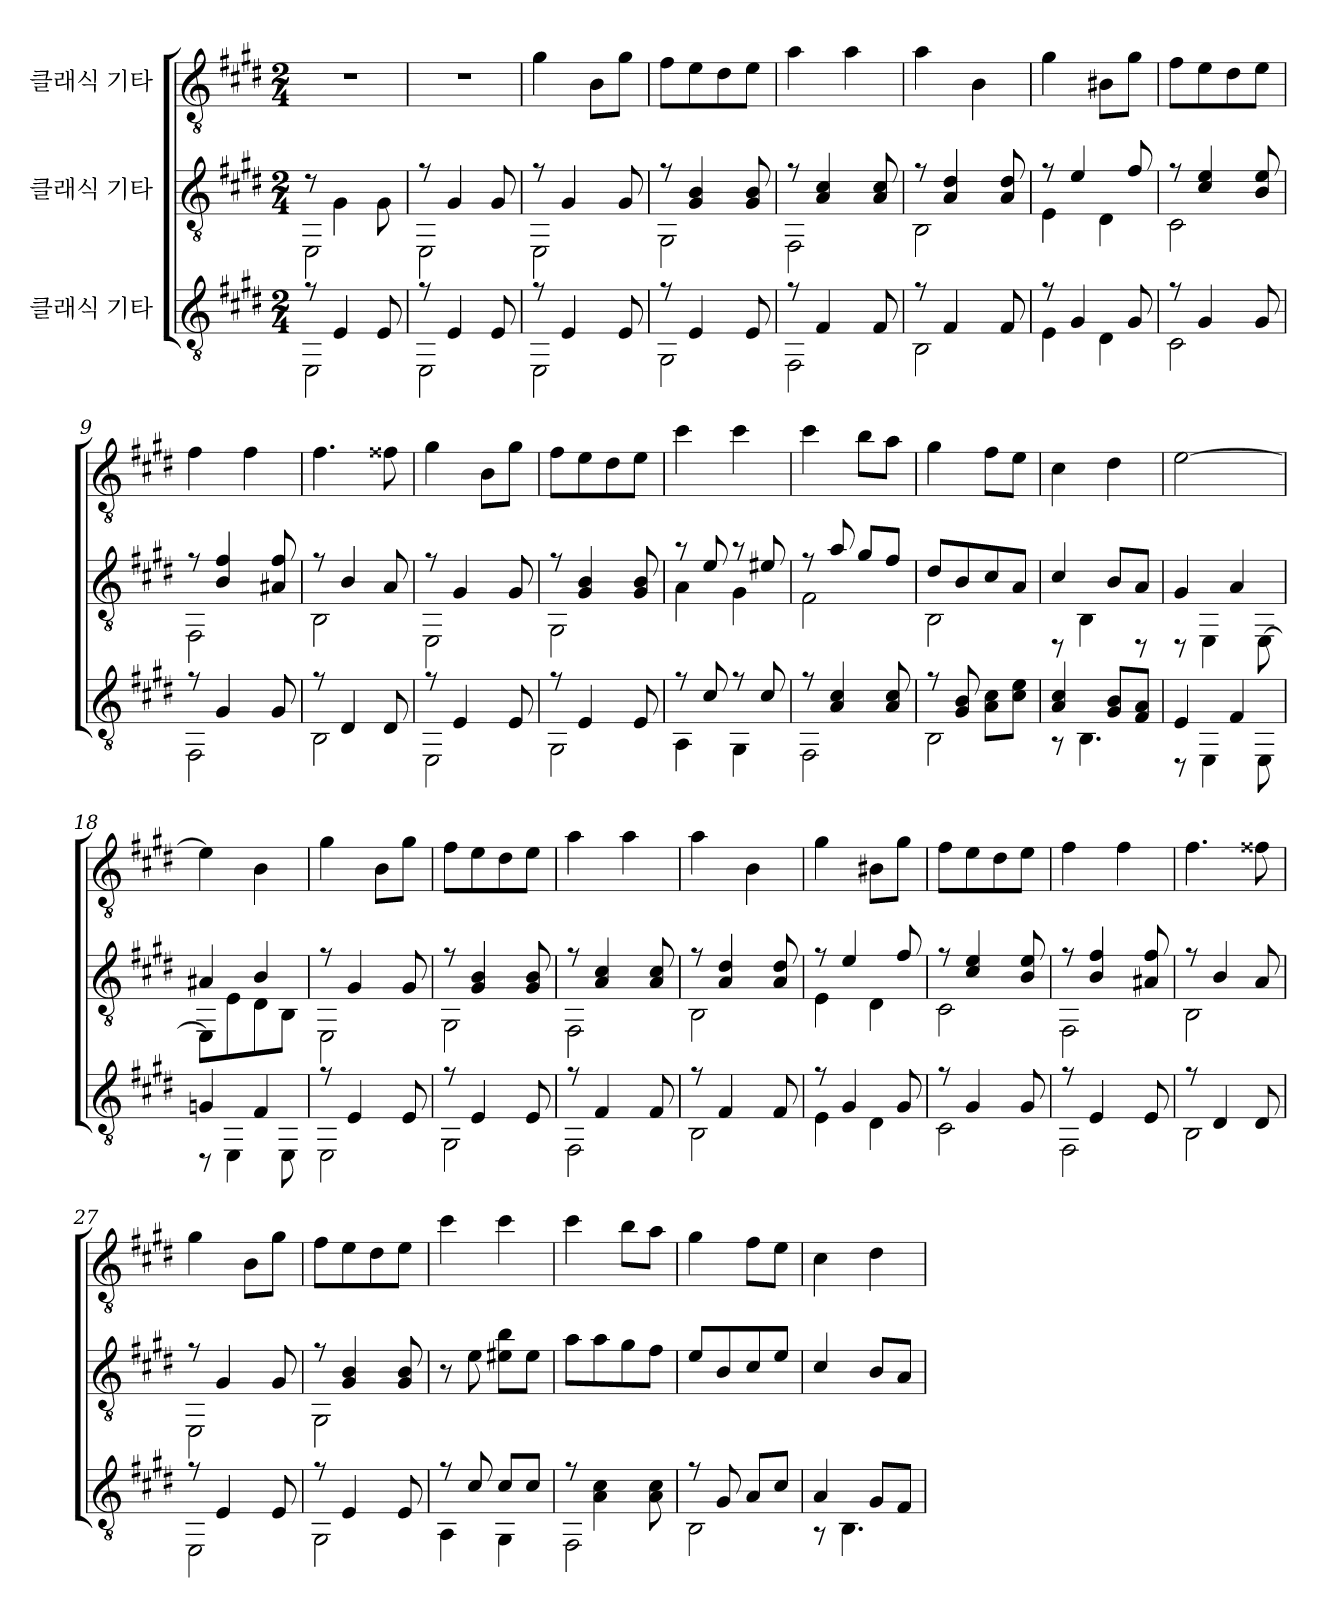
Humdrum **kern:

**kern	**kern	**kern
*part3	*part2	*part1
*staff3	*staff2	*staff1
*I"클래식 기타	*I"클래식 기타	*I"클래식 기타
*clefGv2	*clefGv2	*clefGv2
*k[f#c#g#d#]	*k[f#c#g#d#]	*k[f#c#g#d#]
*M2/4	*M2/4	*M2/4
=1	=1	=1
*^	*^	*
2EE\	8rf	2EE\	8rd	2r
.	4E/	.	4G#\	.
.	8E/	.	8G#\	.
=2	=2	=2	=2	=2
2EE\	8rf	2EE\	8rf	2r
.	4E/	.	4G#/	.
.	8E/	.	8G#/	.
=3	=3	=3	=3	=3
2EE\	8rf	2EE\	8rf	4g#\
.	4E/	.	4G#/	.
.	.	.	.	8B\L
.	8E/	.	8G#/	8g#\J
=4	=4	=4	=4	=4
2GG#\	8rf	2GG#\	8rf	8f#\L
.	4E/	.	4G#/ 4B/	8e\
.	.	.	.	8d#\
.	8E/	.	8G#/ 8B/	8e\J
=5	=5	=5	=5	=5
2FF#\	8rf	2FF#\	8rf	4a\
.	4F#/	.	4A/ 4c#/	.
.	.	.	.	4a\
.	8F#/	.	8A/ 8c#/	.
=6	=6	=6	=6	=6
2BB\	8rf	2BB\	8rf	4a\
.	4F#/	.	4A/ 4d#/	.
.	.	.	.	4B\
.	8F#/	.	8A/ 8d#/	.
=7	=7	=7	=7	=7
4E\	8rf	4E\	8rf	4g#\
.	4G#/	.	4e/	.
4D#\	.	4D#\	.	8B#X\L
.	8G#/	.	8f#/	8g#\J
=8	=8	=8	=8	=8
2C#\	8rf	2C#\	8rf	8f#\L
.	4G#/	.	4c#/ 4e/	8e\
.	.	.	.	8d#\
.	8G#/	.	8B/ 8e/	8e\J
!!LO:LB:g=z
=9	=9	=9	=9	=9
2FF#\	8rf	2FF#\	8rf	4f#\
.	4G#/	.	4B/ 4f#/	.
.	.	.	.	4f#\
.	8G#/	.	8A#X/ 8f#/	.
=10	=10	=10	=10	=10
2BB\	8rf	2BB\	8rf	4.f#\
.	4D#/	.	4B/	.
.	8D#/	.	8A/	8f##X\
=11	=11	=11	=11	=11
2EE\	8rf	2EE\	8rf	4g#\
.	4E/	.	4G#/	.
.	.	.	.	8B\L
.	8E/	.	8G#/	8g#\J
=12	=12	=12	=12	=12
2GG#\	8rf	2GG#\	8rf	8f#\L
.	4E/	.	4G#/ 4B/	8e\
.	.	.	.	8d#\
.	8E/	.	8G#/ 8B/	8e\J
=13	=13	=13	=13	=13
4AA\	8rf	4A\	8ra	4cc#\
.	8c#/	.	8e/	.
4GG#\	8rf	4G#\	8ra	4cc#\
.	8c#/	.	8e#X/	.
=14	=14	=14	=14	=14
2FF#\	8rf	2F#\	8rf	4cc#\
.	4A/ 4c#/	.	8a/	.
.	.	.	8g#/L	8b\L
.	8A/ 8c#/	.	8f#/J	8a\J
=15	=15	=15	=15	=15
2BB\	8rf	2BB\	8d#/L	4g#\
.	8G#/ 8B/	.	8B/	.
.	8A\ 8c#\L	.	8c#/	8f#\L
.	8c#\ 8e\J	.	8A/J	8e\J
=16	=16	=16	=16	=16
8rAA	4A/ 4c#/	8rDD	4c#/	4c#\
4.BB\	.	4BB\	.	.
.	8G#/ 8B/L	.	8B/L	4d#\
.	8F#/ 8A/J	8rDD	8A/J	.
!!LO:LB:g=z
=17	=17	=17	=17	=17
8rDD	4E/	8rDD	4G#/	[2e\
4EE\	.	4EE\	.	.
.	4F#/	.	4A/	.
8EE\	.	[8EE\	.	.
=18	=18	=18	=18	=18
8rDD	4Gn/	8EE\L]	4A#X/	4e\]
4EE\	.	8E\	.	.
.	4F#/	8D#\	4B/	4B\
8EE\	.	8BB\J	.	.
=19	=19	=19	=19	=19
2EE\	8rf	2EE\	8rf	4g#\
.	4E/	.	4G#/	.
.	.	.	.	8B\L
.	8E/	.	8G#/	8g#\J
=20	=20	=20	=20	=20
2GG#\	8rf	2GG#\	8rf	8f#\L
.	4E/	.	4G#/ 4B/	8e\
.	.	.	.	8d#\
.	8E/	.	8G#/ 8B/	8e\J
=21	=21	=21	=21	=21
2FF#\	8rf	2FF#\	8rf	4a\
.	4F#/	.	4A/ 4c#/	.
.	.	.	.	4a\
.	8F#/	.	8A/ 8c#/	.
=22	=22	=22	=22	=22
2BB\	8rf	2BB\	8rf	4a\
.	4F#/	.	4A/ 4d#/	.
.	.	.	.	4B\
.	8F#/	.	8A/ 8d#/	.
=23	=23	=23	=23	=23
4E\	8rf	4E\	8rf	4g#\
.	4G#/	.	4e/	.
4D#\	.	4D#\	.	8B#X\L
.	8G#/	.	8f#/	8g#\J
=24	=24	=24	=24	=24
2C#\	8rf	2C#\	8rf	8f#\L
.	4G#/	.	4c#/ 4e/	8e\
.	.	.	.	8d#\
.	8G#/	.	8B/ 8e/	8e\J
!!LO:LB:g=z
=25	=25	=25	=25	=25
2FF#\	8rf	2FF#\	8rf	4f#\
.	4E/	.	4B/ 4f#/	.
.	.	.	.	4f#\
.	8E/	.	8A#X/ 8f#/	.
=26	=26	=26	=26	=26
2BB\	8rf	2BB\	8rf	4.f#\
.	4D#/	.	4B/	.
.	8D#/	.	8A/	8f##X\
=27	=27	=27	=27	=27
2EE\	8rf	2EE\	8rf	4g#\
.	4E/	.	4G#/	.
.	.	.	.	8B\L
.	8E/	.	8G#/	8g#\J
=28	=28	=28	=28	=28
2GG#\	8rf	2GG#\	8rf	8f#\L
.	4E/	.	4G#/ 4B/	8e\
.	.	.	.	8d#\
.	8E/	.	8G#/ 8B/	8e\J
*	*	*v	*v	*
=29	=29	=29	=29
4AA\	8rf	8r	4cc#\
.	8c#/	8e\	.
4GG#\	8c#/L	8e#X\ 8b\L	4cc#\
.	8c#/J	8e#\J	.
=30	=30	=30	=30
2FF#\	8rf	8a\L	4cc#\
.	4A\ 4c#\	8a\	.
.	.	8g#\	8b\L
.	8A\ 8c#\	8f#\J	8a\J
=31	=31	=31	=31
2BB\	8rf	8e/L	4g#\
.	8G#/	8B/	.
.	8A/L	8c#/	8f#\L
.	8c#/J	8e/J	8e\J
=32	=32	=32	=32
8rAA	4A/	4c#/	4c#\
4.BB\	.	.	.
.	8G#/L	8B/L	4d#\
.	8F#/J	8A/J	.
*v	*v	*	*
=	=	=
*-	*-	*-
